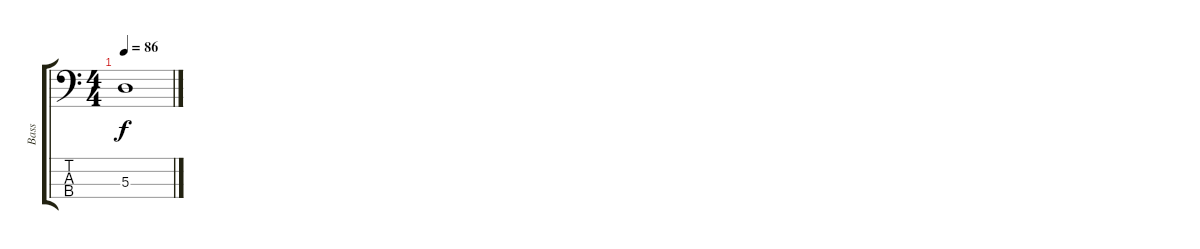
\track ("Bass" "Bass") {instrument electricbasspick}
\staff {score tabs}
\tuning (G2 D2 A1 E1) {hide}
\ts (4 4)
\tempo 86
\clef f4
\ks c
5.3.1{dy f}
